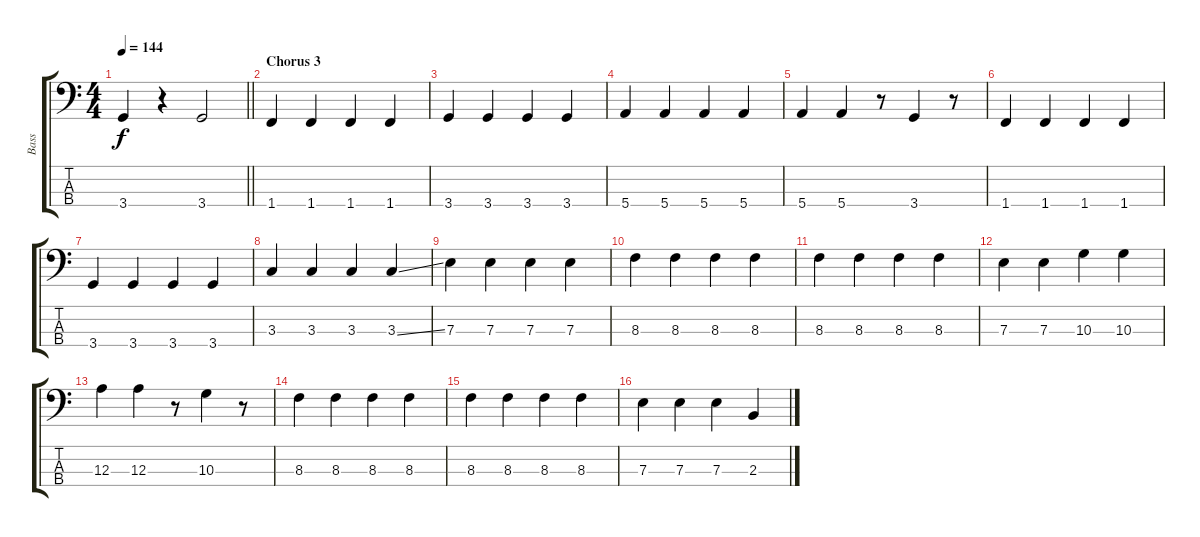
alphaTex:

\track ("Bass" "Bass") {instrument electricbassfinger}
\staff {score tabs}
\tuning (G2 D2 A1 E1) {hide}
\ts (4 4)
\tempo 144
\clef f4
\barLineRight lightlight
\ks c
3.4.4{dy f} r.4 3.4.2 |
\section ("" "Chorus 3")
1.4.4 1.4.4 1.4.4 1.4.4 |
3.4.4 3.4.4 3.4.4 3.4.4 |
5.4.4 5.4.4 5.4.4 5.4.4 |
5.4.4 5.4.4 r.8 3.4.4 r.8 |
1.4.4 1.4.4 1.4.4 1.4.4 |
3.4.4 3.4.4 3.4.4 3.4.4 |
3.3.4 3.3.4 3.3.4 3.3{ss}.4 |
7.3.4 7.3.4 7.3.4 7.3.4 |
8.3.4 8.3.4 8.3.4 8.3.4 |
8.3.4 8.3.4 8.3.4 8.3.4 |
7.3.4 7.3.4 10.3.4 10.3.4 |
12.3.4 12.3.4 r.8 10.3.4 r.8 |
8.3.4 8.3.4 8.3.4 8.3.4 |
8.3.4 8.3.4 8.3.4 8.3.4 |
7.3.4 7.3.4 7.3.4 2.3{ss}.4
